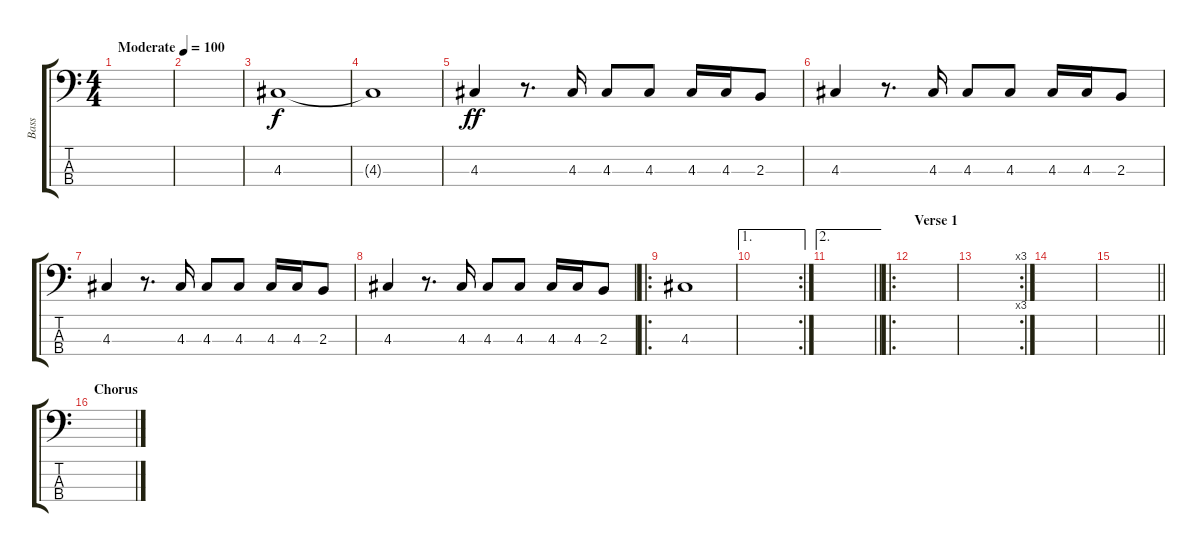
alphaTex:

\track ("Bass" "Bass") {instrument electricbassfinger}
\staff {score tabs}
\tuning (G2 D2 A1 E1) {hide}
\ts (4 4)
\tempo (100 "Moderate")
\clef f4
\ks c
|
|
4.3.1 |
4.3{t}.1{dy f} |
4.3.4{dy ff} r.8{d} 4.3.16 4.3.8 4.3.8 4.3.16 4.3.16 2.3.8 |
4.3.4 r.8{d} 4.3.16 4.3.8 4.3.8 4.3.16 4.3.16 2.3.8 |
4.3.4 r.8{d} 4.3.16 4.3.8 4.3.8 4.3.16 4.3.16 2.3.8 |
4.3.4 r.8{d} 4.3.16 4.3.8 4.3.8 4.3.16 4.3.16 2.3.8 |
\ro
4.3.1 |
\ae 1
\rc 2
|
\ae 2
\barLineRight lightlight
|
\ro
\section ("" "Verse 1")
|
\rc 3
|
|
\barLineRight lightlight
|
\section ("" "Chorus")
